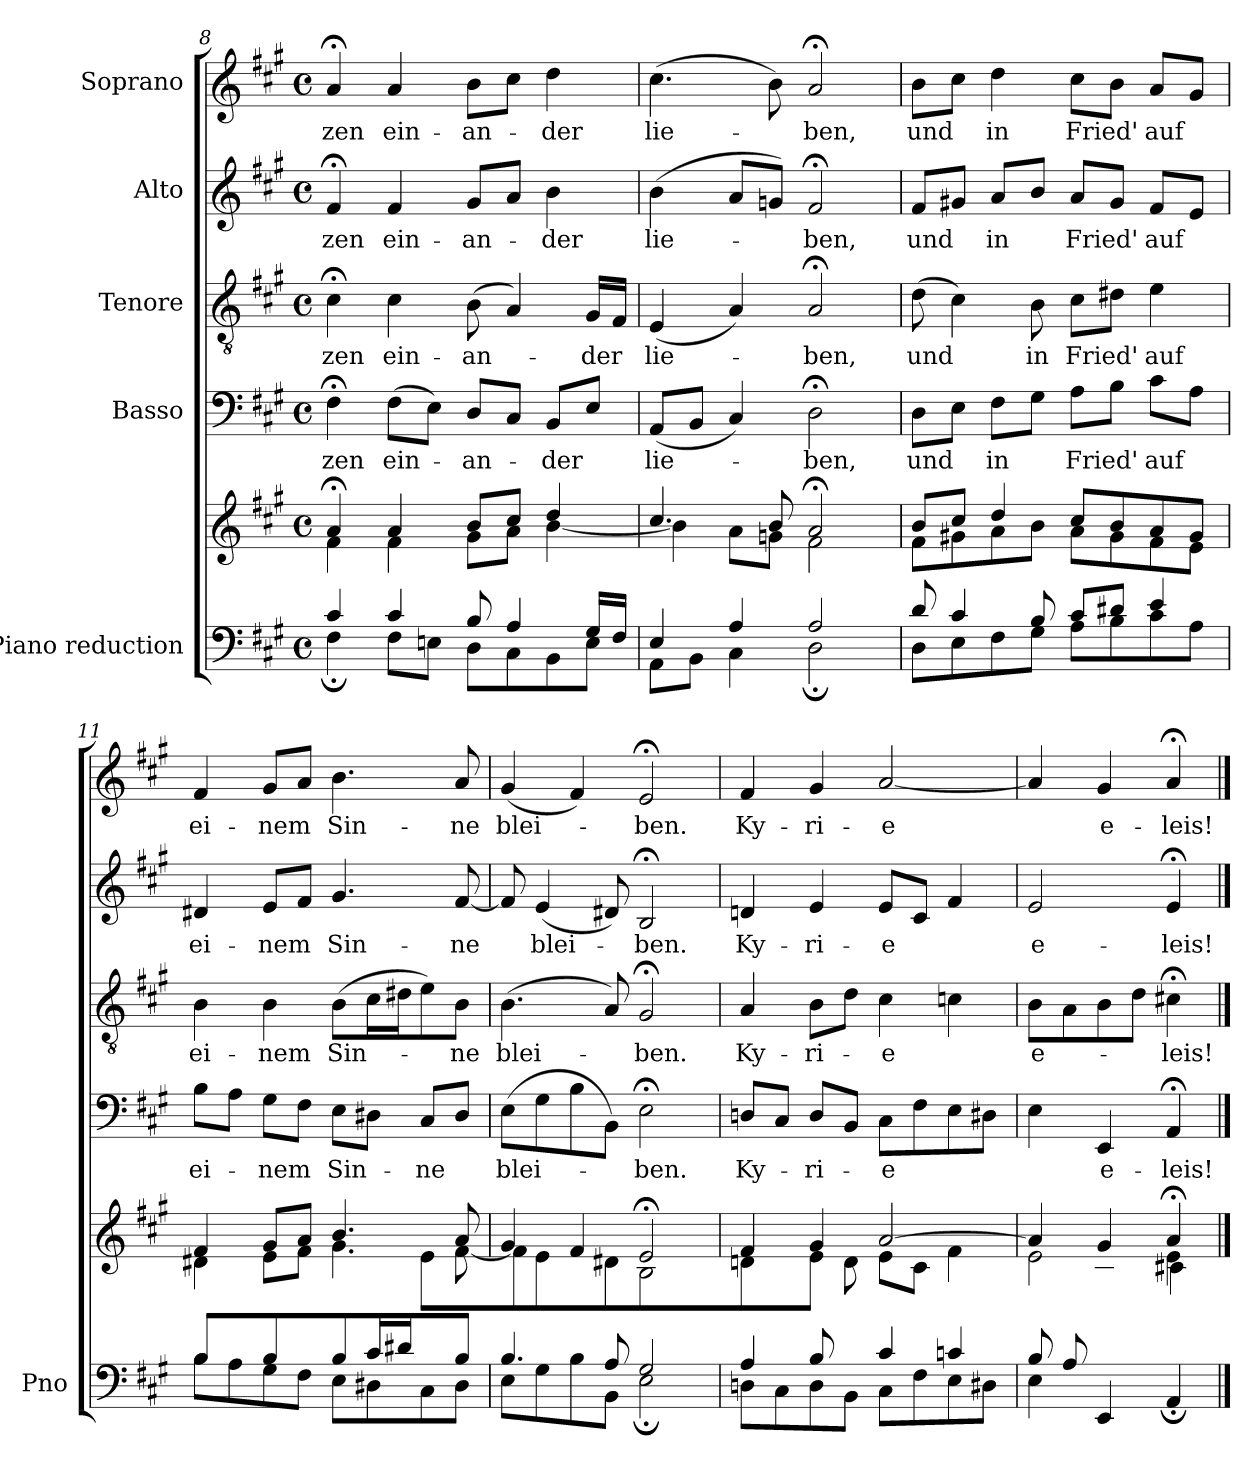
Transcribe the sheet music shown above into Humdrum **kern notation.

**kern	**kern	**kern	**text	**kern	**text	**kern	**text	**kern	**text
*part5	*part5	*part4	*part4	*part3	*part3	*part2	*part2	*part1	*part1
*staff6	*staff5	*staff4	*staff4	*staff3	*staff3	*staff2	*staff2	*staff1	*staff1
*I"Piano reduction	*	*I"Basso	*	*I"Tenore	*	*I"Alto	*	*I"Soprano	*
*I'Pno	*	*	*	*	*	*	*	*	*
*clefF4	*clefG2	*clefF4	*	*clefGv2	*	*clefG2	*	*clefG2	*
*k[f#c#g#]	*k[f#c#g#]	*k[f#c#g#]	*	*k[f#c#g#]	*	*k[f#c#g#]	*	*k[f#c#g#]	*
*M4/4	*M4/4	*M4/4	*	*M4/4	*	*M4/4	*	*M4/4	*
*met(c)	*met(c)	*met(c)	*	*met(c)	*	*met(c)	*	*met(c)	*
=8	=8	=8	=8	=8	=8	=8	=8	=8	=8
*^	*^	*	*	*	*	*	*	*	*
!	!	!	!	!	!LO:LY:b	!	!LO:LY:b	!	!LO:LY:b	!	!LO:LY:b
4c#/	4F#;\	4a;</	4f#\	4F#;<\	-zen	4c#;<\	-zen	4f#;</	-zen	4a;</	-zen
!	!	!	!	!	!LO:LY:b	!	!LO:LY:b	!	!LO:LY:b	!	!LO:LY:b
4c#/	8F#\L	4a/	4f#\	(>8F#\L	ein-	4c#\	ein-	4f#/	ein-	4a/	ein-
.	8En\J	.	.	8E\J)	.	.	.	.	.	.	.
!	!	!	!	!	!LO:LY:b	!	!LO:LY:b	!	!LO:LY:b	!	!LO:LY:b
8B/	8D\L	8b/L	8g#\L	8D/L	-an-	(>8B\	-an-	8g#/L	-an-	8b\L	-an-
4A/	8C#\	8cc#/J	8a\J	8C#/J	.	4A/)	.	8a/J	.	8cc#\J	.
!	!	!	!	!	!LO:LY:b	!	!	!	!LO:LY:b	!	!LO:LY:b
.	8BB\	4dd/	[4b\	8BB/L	-der	.	.	4b\	-der	4dd\	-der
!	!	!	!	!	!	!	!LO:LY:b	!	!	!	!
16G#/LL	8E\J	.	.	8E/J	.	16G#/LL	-der	.	.	.	.
16F#/JJ	.	.	.	.	.	16F#/JJ	.	.	.	.	.
=9	=9	=9	=9	=9	=9	=9	=9	=9	=9	=9	=9
!	!	!	!	!	!LO:LY:b	!	!LO:LY:b	!	!LO:LY:b	!	!LO:LY:b
4E/	8AA\L	4.cc#/	4b\]	(<8AA/L	lie-	(<4E/	lie-	(>4b\	lie-	(>4.cc#\	lie-
.	8BB\J	.	.	8BB/J	.	.	.	.	.	.	.
4A/	4C#\	.	8a\L	4C#/)	.	4A/)	.	8a/L	.	.	.
.	.	8b/	8gn\J	.	.	.	.	8gn/J)	.	8b\)	.
!	!	!	!	!	!LO:LY:b	!	!LO:LY:b	!	!LO:LY:b	!	!LO:LY:b
2A/	2D;\	2a;</	2f#\	2D;<\	-ben,	2A;</	-ben,	2f#;</	-ben,	2a;</	-ben,
!!LO:PB:g=z
=10	=10	=10	=10	=10	=10	=10	=10	=10	=10	=10	=10
!	!	!	!	!	!LO:LY:b	!	!LO:LY:b	!	!LO:LY:b	!	!LO:LY:b
8d/	8D\L	8b/L	8f#\L	8D\L	und	(>8d\	und	8f#/L	und	8b\L	und
4c#/	8E\	8cc#/J	8g#X\	8E\J	.	4c#\)	.	8g#X/J	.	8cc#\J	.
!	!	!	!	!	!LO:LY:b	!	!	!	!LO:LY:b	!	!LO:LY:b
.	8F#\	4dd/	8a\	8F#\L	in	.	.	8a/L	in	4dd\	in
!	!	!	!	!	!	!	!LO:LY:b	!	!	!	!
8B/	8G#\J	.	8b\J	8G#\J	.	8B\	in	8b/J	.	.	.
!	!	!	!	!	!LO:LY:b	!	!LO:LY:b	!	!LO:LY:b	!	!LO:LY:b
8c#/L	8A\L	8cc#/L	8a\L	8A\L	Fried'	8c#\L	Fried'	8a/L	Fried'	8cc#\L	Fried'
8d#X/J	8B\	8b/	8g#\	8B\J	.	8d#X\J	.	8g#/J	.	8b\J	.
!	!	!	!	!	!LO:LY:b	!	!LO:LY:b	!	!LO:LY:b	!	!LO:LY:b
4e/	8c#\	8a/	8f#\	8c#\L	auf	4e\	auf	8f#/L	auf	8a/L	auf
.	8A\J	8g#/J	8e\J	8A\J	.	.	.	8e/J	.	8g#/J	.
=11	=11	=11	=11	=11	=11	=11	=11	=11	=11	=11	=11
*	*	*	*^	*	*	*	*	*	*	*	*
!	!	!	!	!	!	!LO:LY:b	!	!LO:LY:b	!	!LO:LY:b	!	!LO:LY:b
4B/	8B\L	4f#/	4d#X\	2.ryy	8B\L	ei-	4B\	ei-	4d#X/	ei-	4f#/	ei-
.	8A\	.	.	.	8A\J	.	.	.	.	.	.	.
!	!	!	!	!	!	!LO:LY:b	!	!LO:LY:b	!	!LO:LY:b	!	!LO:LY:b
4B/	8G#\	8g#/L	8e\L	.	8G#\L	-nem	4B\	-nem	8e/L	-nem	8g#/L	-nem
.	8F#\J	8a/J	8f#\J	.	8F#\J	.	.	.	8f#/J	.	8a/J	.
!	!	!	!	!	!	!LO:LY:b	!	!LO:LY:b	!	!LO:LY:b	!	!LO:LY:b
8B/L	8E\L	4.b/	4.g#\	.	8E\L	Sin-	(>8B\L	Sin-	4.g#/	Sin-	4.b\	Sin-
16c#/L	8D#X\	.	.	.	8D#X\J	.	16c#\L	.	.	.	.	.
16d#X/JJ	.	.	.	.	.	.	16d#X\J	.	.	.	.	.
!	!	!	!	!	!	!LO:LY:b	!	!	!	!	!	!
8ryy	8C#\	.	.	8e\L	8C#/L	-ne	8e\)	.	.	.	.	.
!	!	!	!	!	!	!	!	!LO:LY:b	!	!LO:LY:b	!	!LO:LY:b
8B/J	8D#\J	8a/	[8f#\	8ryy	8D#/J	.	8B\J	-ne	[8f#/	-ne	8a/	-ne
=12	=12	=12	=12	=12	=12	=12	=12	=12	=12	=12	=12	=12
!	!	!	!	!	!	!LO:LY:b	!	!LO:LY:b	!	!	!	!LO:LY:b
*	*	*	*v	*v	*	*	*	*	*	*	*	*
4.B/	8E\L	4g#/	8f#\]	(>8E\L	blei-	(>4.B\	blei-	8f#/]	.	(<4g#/	blei-
!	!	!	!	!	!	!	!	!	!LO:LY:b	!	!
.	8G#\	.	4e\	8G#\	.	.	.	(<4e/	blei-	.	.
.	8B\	4f#/	.	8B\	.	.	.	.	.	4f#/)	.
8A/	8BB\J	.	8d#X\	8BB\J)	.	8A/)	.	8d#X/)	.	.	.
!	!	!	!	!	!LO:LY:b	!	!LO:LY:b	!	!LO:LY:b	!	!LO:LY:b
2G#/	2E;\	2e;</	2B\	2E;<\	-ben.	2G#;</	-ben.	2B;</	-ben.	2e;</	-ben.
=13	=13	=13	=13	=13	=13	=13	=13	=13	=13	=13	=13
*	*	*	*^	*	*	*	*	*	*	*	*
!	!	!	!	!	!	!LO:LY:b	!	!LO:LY:b	!	!LO:LY:b	!	!LO:LY:b
4A/	8Dn\L	4f#/	4dn\	4.ryy	8Dn/L	Ky-	4A/	Ky-	4dn/	Ky-	4f#/	Ky-
.	8C#\	.	.	.	8C#/J	.	.	.	.	.	.	.
!	!	!	!	!	!	!LO:LY:b	!	!LO:LY:b	!	!LO:LY:b	!	!LO:LY:b
8B/L	8D\	4g#/	4e\	.	8D/L	-ri-	8B\L	-ri-	4e/	-ri-	4g#/	-ri-
8ryy	8BB\J	.	.	8d\J	8BB/J	.	8d\J	.	.	.	.	.
!	!	!	!	!	!	!LO:LY:b	!	!LO:LY:b	!	!LO:LY:b	!	!LO:LY:b
4c#/	8C#\L	[2a/	8e\L	2ryy	8C#\L	-e	4c#\	-e	8e/L	-e	[2a/	-e
.	8F#\	.	8c#\J	.	8F#\	.	.	.	8c#/J	.	.	.
4cn/	8E\	.	4f#\	.	8E\	.	4cn\	.	4f#/	.	.	.
.	8D#X\J	.	.	.	8D#X\J	.	.	.	.	.	.	.
=14	=14	=14	=14	=14	=14	=14	=14	=14	=14	=14	=14	=14
!	!	!	!	!	!	!	!	!LO:LY:b	!	!LO:LY:b	!	!
8B/L	4E\	4a/]	2e\	4ryy	4E\	.	8B\L	e-	2e/	e-	4a/]	.
8A/	.	.	.	.	.	.	8A\	.	.	.	.	.
!	!	!	!	!	!	!LO:LY:b	!	!	!	!	!	!LO:LY:b
2ryy	4EE/	4g#/	.	8B\	4EE/	e-	8B\	.	.	.	4g#/	e-
.	.	.	.	8d\J	.	.	8d\J	.	.	.	.	.
!	!	!	!	!	!	!LO:LY:b	!	!LO:LY:b	!	!LO:LY:b	!	!LO:LY:b
.	4AA;/	4a;</	4e\	4c#X\	4AA;</	-leis!	4c#X;<\	-leis!	4e;</	-leis!	4a;</	-leis!
*v	*v	*	*	*	*	*	*	*	*	*	*	*
*	*v	*v	*v	*	*	*	*	*	*	*	*
==	==	==	==	==	==	==	==	==	==
*-	*-	*-	*-	*-	*-	*-	*-	*-	*-
